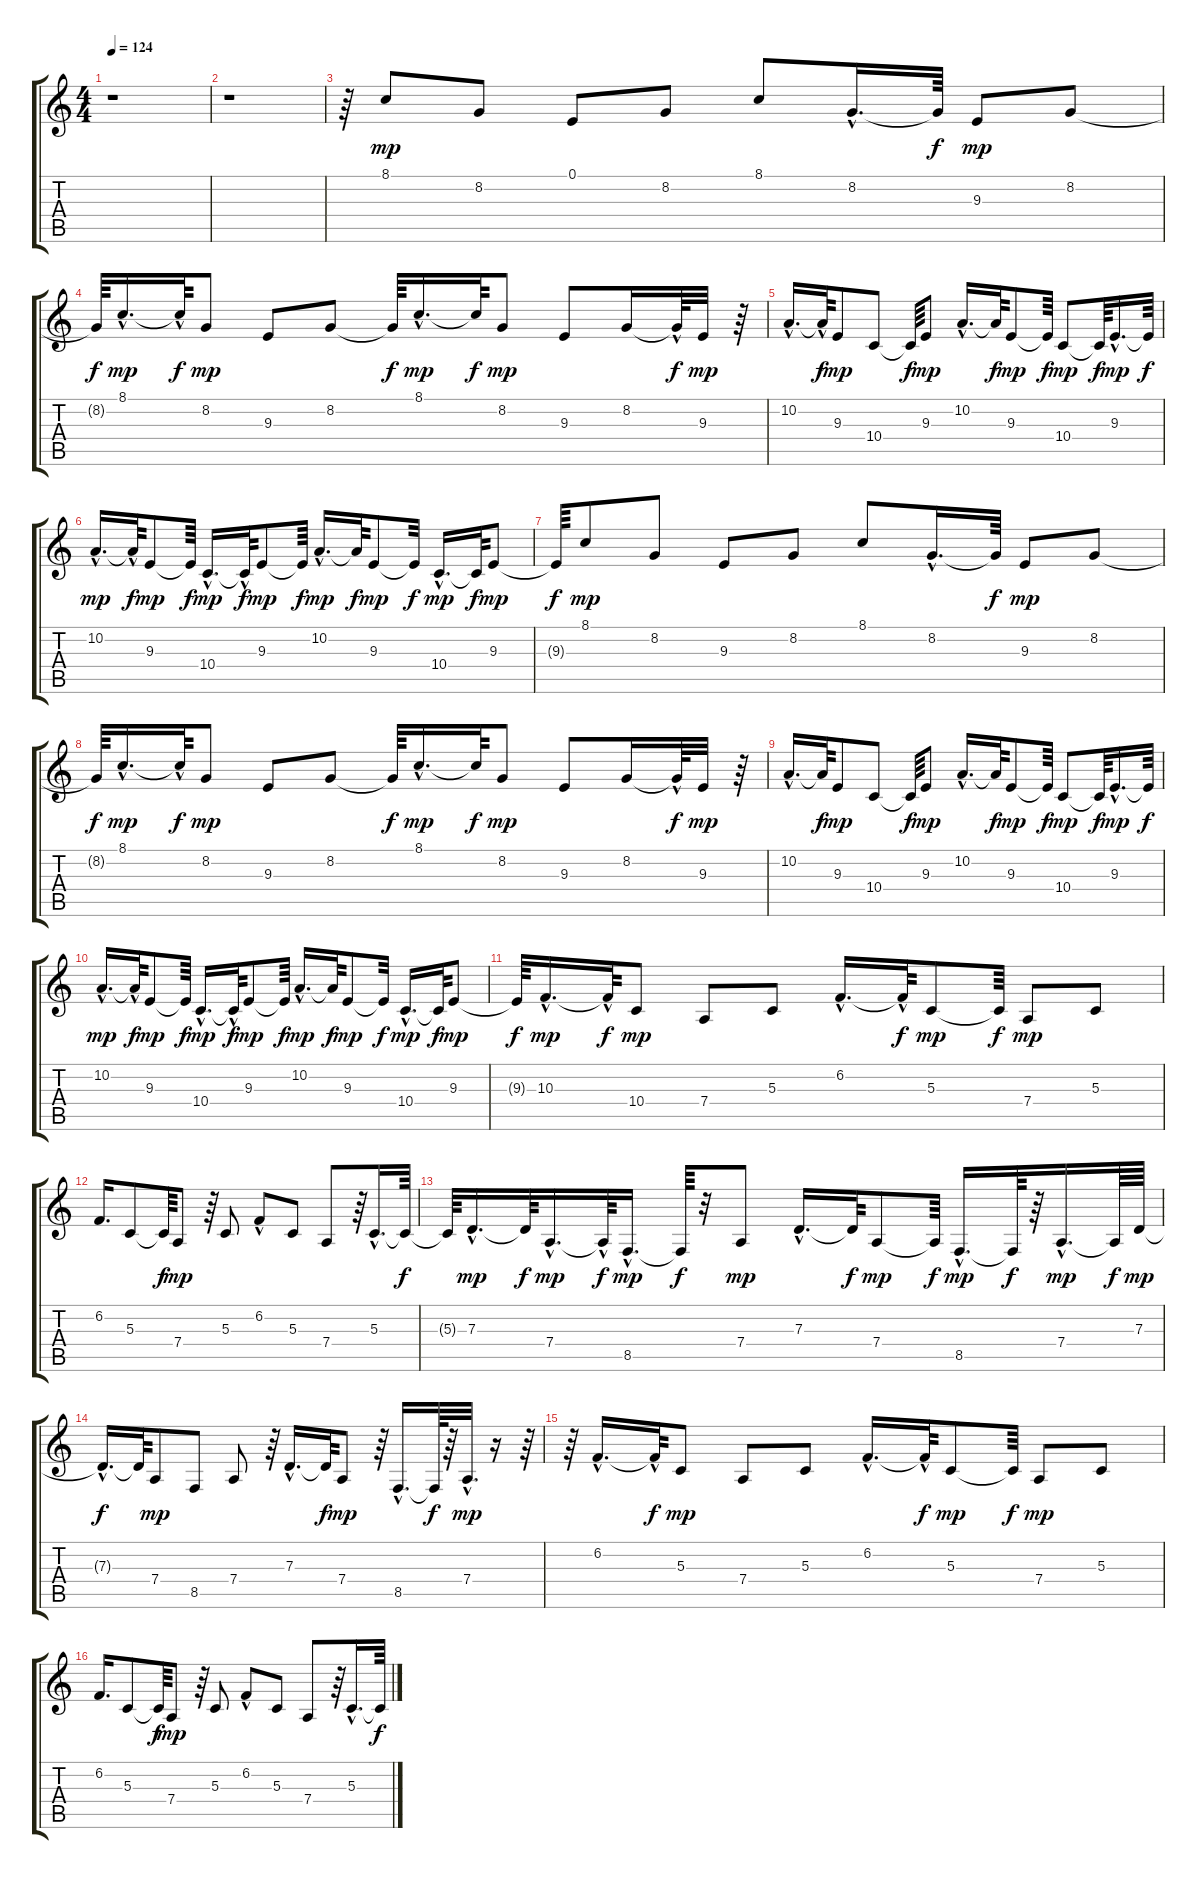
\track "" {instrument altosax}
\staff {score tabs}
\tuning (E4 B3 G3 D3 A2 E2) {hide}
\ts (4 4)
\tempo 124
\clef g2
\ks c
r.1{dy mp instrument altosax} |
r.1 |
r.64 8.1.8 8.2.8 0.1.8 8.2.8 8.1.8 8.2{hac}.16{d} 8.2{t}.64{dy f} 9.3.8{dy mp} 8.2.8 |
8.2{t}.64{dy f} 8.1{hac}.16{d dy mp} 8.1{hac t}.64{dy f} 8.2.8{dy mp} 9.3.8 8.2.8 8.2{t}.64{dy f} 8.1{hac}.16{d dy mp} 8.1{t}.64{dy f} 8.2.8{dy mp} 9.3.8 8.2.16 8.2{hac t}.64{dy f} 9.3.32{dy mp} r.64 |
10.2{hac}.16{d} 10.2{hac t}.64{dy f} 9.3.8{dy mp} 10.4.8 10.4{t}.64{dy f} 9.3.8{dy mp} 10.2{hac}.16{d} 10.2{t}.64{dy f} 9.3.8{dy mp} 9.3{t}.64{dy f} 10.4.8{dy mp} 10.4{t}.64{dy f} 9.3{hac}.16{d dy mp} 9.3{t}.64{dy f} |
10.2{hac}.16{d dy mp} 10.2{hac t}.64{dy f} 9.3.8{dy mp} 9.3{t}.64{dy f} 10.4{hac}.16{d dy mp} 10.4{hac t}.64{dy f} 9.3.8{dy mp} 9.3{t}.64{dy f} 10.2{hac}.16{d dy mp} 10.2{t}.64{dy f} 9.3.8{dy mp} 9.3{t}.32{dy f} 10.4{hac}.16{d dy mp} 10.4{t}.64{dy f} 9.3.8{dy mp} |
9.3{t}.64{dy f} 8.1.8{dy mp} 8.2.8 9.3.8 8.2.8 8.1.8 8.2{hac}.16{d} 8.2{t}.64{dy f} 9.3.8{dy mp} 8.2.8 |
8.2{t}.64{dy f} 8.1{hac}.16{d dy mp} 8.1{hac t}.64{dy f} 8.2.8{dy mp} 9.3.8 8.2.8 8.2{t}.64{dy f} 8.1{hac}.16{d dy mp} 8.1{t}.64{dy f} 8.2.8{dy mp} 9.3.8 8.2.16 8.2{hac t}.64{dy f} 9.3.32{dy mp} r.64 |
10.2{hac}.16{d} 10.2{t}.64{dy f} 9.3.8{dy mp} 10.4.8 10.4{t}.64{dy f} 9.3.8{dy mp} 10.2{hac}.16{d} 10.2{t}.64{dy f} 9.3.8{dy mp} 9.3{t}.64{dy f} 10.4.8{dy mp} 10.4{t}.64{dy f} 9.3{hac}.16{d dy mp} 9.3{t}.64{dy f} |
10.2{hac}.16{d dy mp} 10.2{hac t}.64{dy f} 9.3.8{dy mp} 9.3{t}.64{dy f} 10.4{hac}.16{d dy mp} 10.4{hac t}.64{dy f} 9.3.8{dy mp} 9.3{t}.64{dy f} 10.2{hac}.16{d dy mp} 10.2{t}.64{dy f} 9.3.8{dy mp} 9.3{t}.32{dy f} 10.4{hac}.16{d dy mp} 10.4{t}.64{dy f} 9.3.8{dy mp} |
9.3{t}.64{dy f} 10.3{hac}.16{d dy mp} 10.3{hac t}.64{dy f} 10.4.8{dy mp} 7.4.8 5.3.8 6.2{hac}.16{d} 6.2{hac t}.64{dy f} 5.3.8{dy mp} 5.3{t}.64{dy f} 7.4.8{dy mp} 5.3.8 |
6.2.16{d} 5.3.8 5.3{t}.64{dy f} 7.4.8{dy mp} r.64 5.3.8 6.2{hac}.8 5.3.8 7.4.8 r.64 5.3{hac}.16{d} 5.3{t}.64{dy f} |
5.3{t}.64 7.3{hac}.16{d dy mp} 7.3{t}.64{dy f} 7.4{hac}.16{d dy mp} 7.4{hac t}.64{dy f} 8.5{hac}.16{d dy mp} 8.5{t}.64{dy f} r.32 7.4.8{dy mp} 7.3{hac}.16{d} 7.3{t}.64{dy f} 7.4.8{dy mp} 7.4{t}.64{dy f} 8.5{hac}.16{d dy mp} 8.5{t}.64{dy f} r.64 7.4{hac}.16{d dy mp} 7.4{t}.64{dy f} 7.3.64{dy mp} |
7.3{hac t}.16{d dy f} 7.3{t}.64 7.4.8{dy mp} 8.5.8 7.4.8 r.64 7.3{hac}.16{d} 7.3{t}.64{dy f} 7.4.8{dy mp} r.64 8.5{hac}.16{d} 8.5{t}.64{dy f} r.64 7.4{hac}.32{d dy mp} r.16 r.64 |
r.64 6.2{hac}.16{d} 6.2{hac t}.64{dy f} 5.3.8{dy mp} 7.4.8 5.3.8 6.2{hac}.16{d} 6.2{hac t}.64{dy f} 5.3.8{dy mp} 5.3{t}.64{dy f} 7.4.8{dy mp} 5.3.8 |
6.2.16{d} 5.3.8 5.3{t}.64{dy f} 7.4.8{dy mp} r.64 5.3.8 6.2{hac}.8 5.3.8 7.4.8 r.64 5.3{hac}.16{d} 5.3{t}.64{dy f}
